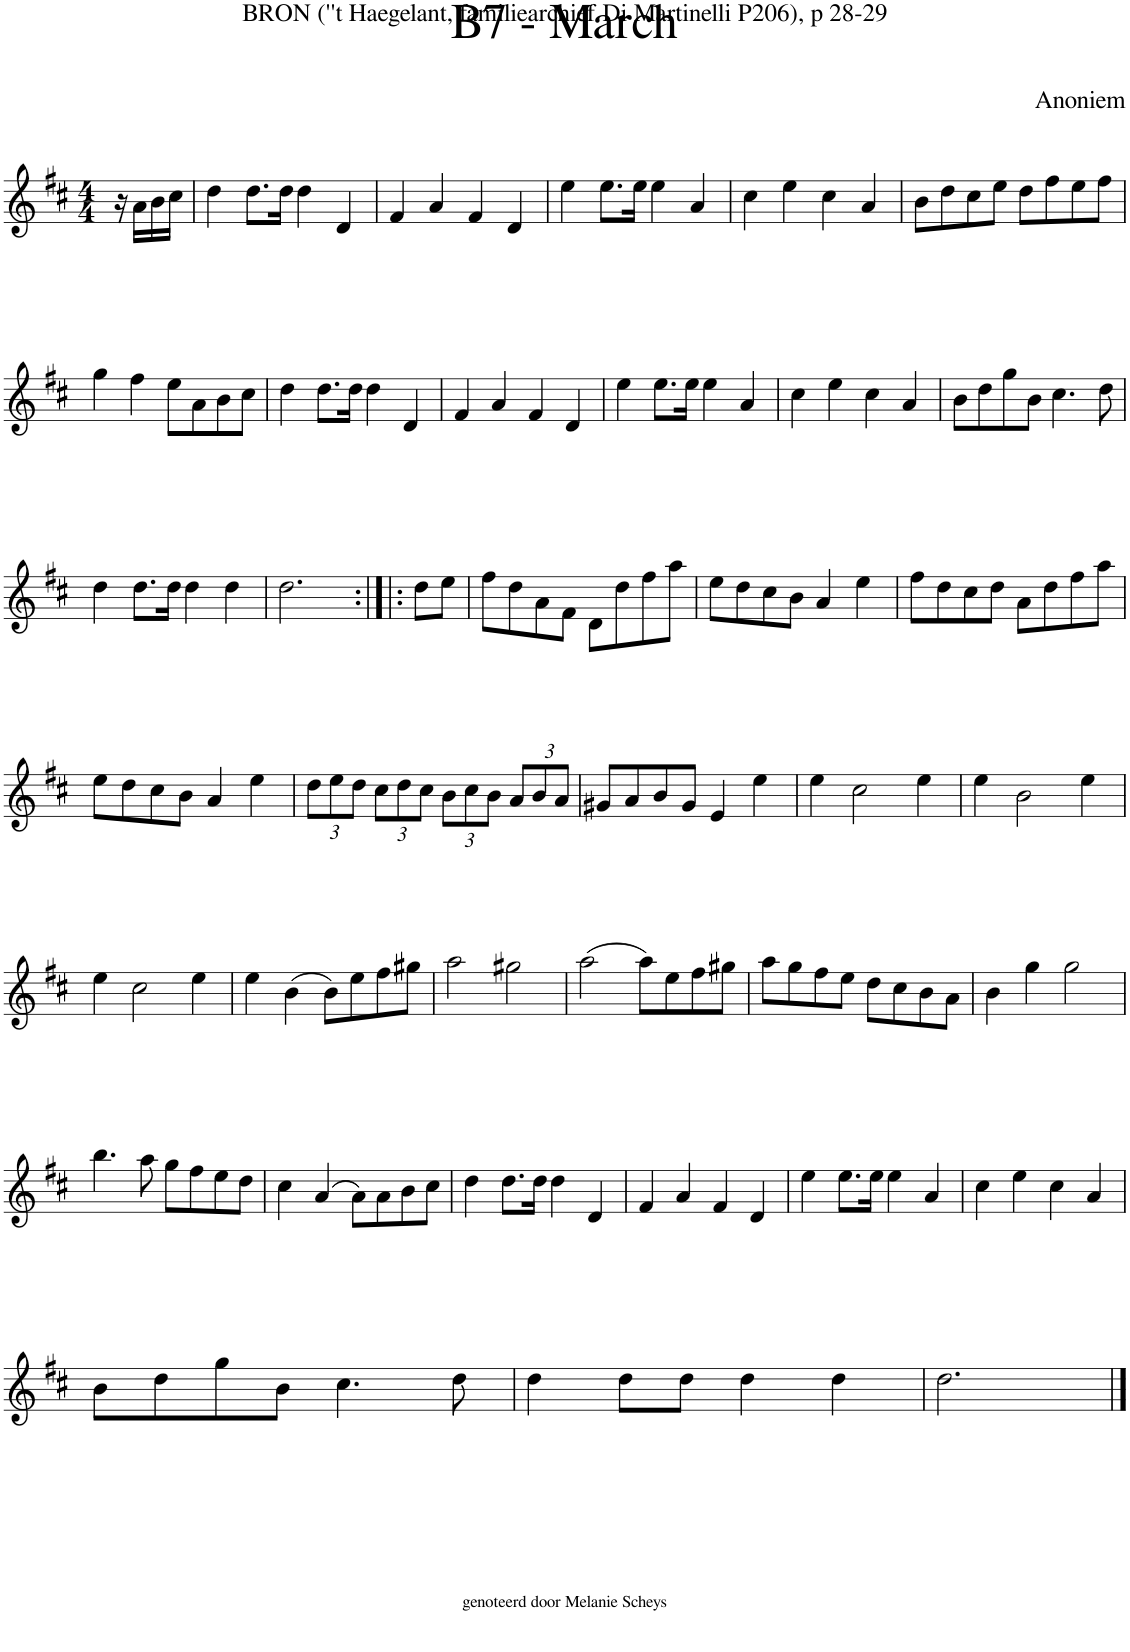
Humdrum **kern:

**kern
*part1
*staff1
*I"Flute
*I'Fl
*clefG2
*k[f#c#]
*M4/4
=1
16r
16a\LL
16b\
16cc#\JJ
=2
4dd\
8.dd\L
16dd\Jk
4dd\
4d/
=3
4f#/
4a/
4f#/
4d/
=4
4ee\
8.ee\L
16ee\Jk
4ee\
4a/
=5
4cc#\
4ee\
4cc#\
4a/
=6
8b\L
8dd\
8cc#\
8ee\J
8dd\L
8ff#\
8ee\
8ff#\J
!!LO:LB:g=z
=7
4gg\
4ff#\
8ee\L
8a\
8b\
8cc#\J
=8
4dd\
8.dd\L
16dd\Jk
4dd\
4d/
=9
4f#/
4a/
4f#/
4d/
=10
4ee\
8.ee\L
16ee\Jk
4ee\
4a/
=11
4cc#\
4ee\
4cc#\
4a/
=12
8b\L
8dd\
8gg\
8b\J
4.cc#\
8dd\
!!LO:LB:g=z
=13
4dd\
8.dd\L
16dd\Jk
4dd\
4dd\
=14
2.dd\
=15:|!|:
8dd\L
8ee\J
=16
8ff#\L
8dd\
8a\
8f#\J
8d\L
8dd\
8ff#\
8aa\J
=17
8ee\L
8dd\
8cc#\
8b\J
4a/
4ee\
=18
8ff#\L
8dd\
8cc#\
8dd\J
8a\L
8dd\
8ff#\
8aa\J
!!LO:LB:g=z
=19
8ee\L
8dd\
8cc#\
8b\J
4a/
4ee\
=20
*Xbrackettup
12dd\L
12ee\
12dd\J
12cc#\L
12dd\
12cc#\J
12b\L
12cc#\
12b\J
12a/L
12b/
12a/J
=21
8g#X/L
8a/
8b/
8g#/J
4e/
4ee\
=22
4ee\
2cc#\
4ee\
=23
4ee\
2b\
4ee\
!!LO:LB:g=z
=24
4ee\
2cc#\
4ee\
=25
4ee\
(4b\
8b\L)
8ee\
8ff#\
8gg#X\J
=26
2aa\
2gg#X\
=27
(2aa\
8aa\L)
8ee\
8ff#\
8gg#X\J
=28
8aa\L
8gg\
8ff#\
8ee\J
8dd\L
8cc#\
8b\
8a\J
=29
4b\
4gg\
2gg\
!!LO:LB:g=z
=30
4.bb\
8aa\
8gg\L
8ff#\
8ee\
8dd\J
=31
4cc#\
(4a/
8a\L)
8a\
8b\
8cc#\J
=32
4dd\
8.dd\L
16dd\Jk
4dd\
4d/
=33
4f#/
4a/
4f#/
4d/
=34
4ee\
8.ee\L
16ee\Jk
4ee\
4a/
=35
4cc#\
4ee\
4cc#\
4a/
!!LO:LB:g=z
=36
8b\L
8dd\
8gg\
8b\J
4.cc#\
8dd\
=37
4dd\
8dd\L
8dd\J
4dd\
4dd\
=38
2.dd\
==
*-
